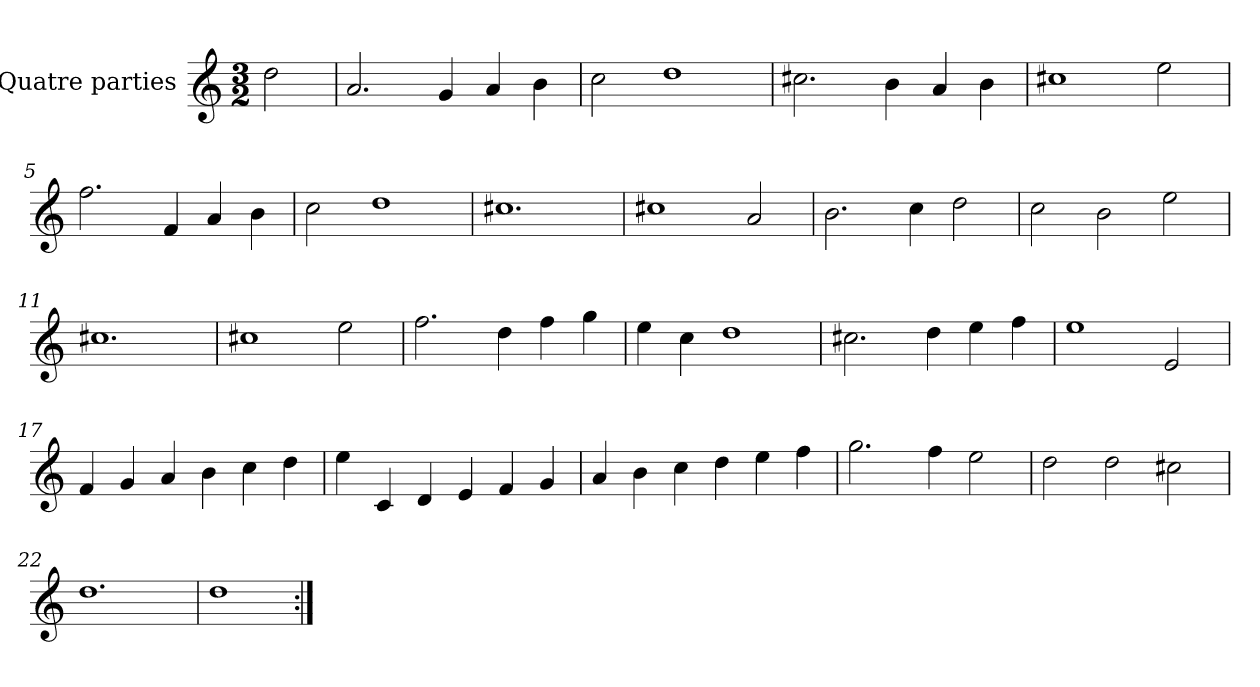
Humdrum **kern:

**kern
*part1
*staff1
*I"Quatre parties
*clefG2
*k[]
*M3/2
*MM180
=
2dd\
=1
2.a/
4g/
4a/
4b\
=2
2cc\
1dd
=3
2.cc#X\
4b\
4a/
4b\
=4
1cc#X
2ee\
=5
2.ff\
4f/
4a/
4b\
=6
2cc\
1dd
=7
1.cc#X
=8
1cc#i
2a/
=9
2.b\
4cc\
2dd\
=10
2cc\
2b\
2ee\
=11
1.cc#X
=12
1cc#X
2ee\
=13
2.ff\
4dd\
4ff\
4gg\
=14
4ee\
4cc\
1dd
=15
2.cc#X\
4dd\
4ee\
4ff\
=16
1ee
2e/
=17
4f/
4g/
4a/
4b\
4cc\
4dd\
=18
4ee\
4c/
4d/
4e/
4f/
4g/
=19
4a/
4b\
4cc\
4dd\
4ee\
4ff\
=20
2.gg\
4ff\
2ee\
=21
2dd\
2dd\
2cc#X\
=22
1.dd
=23
1dd
=:|!
*-
